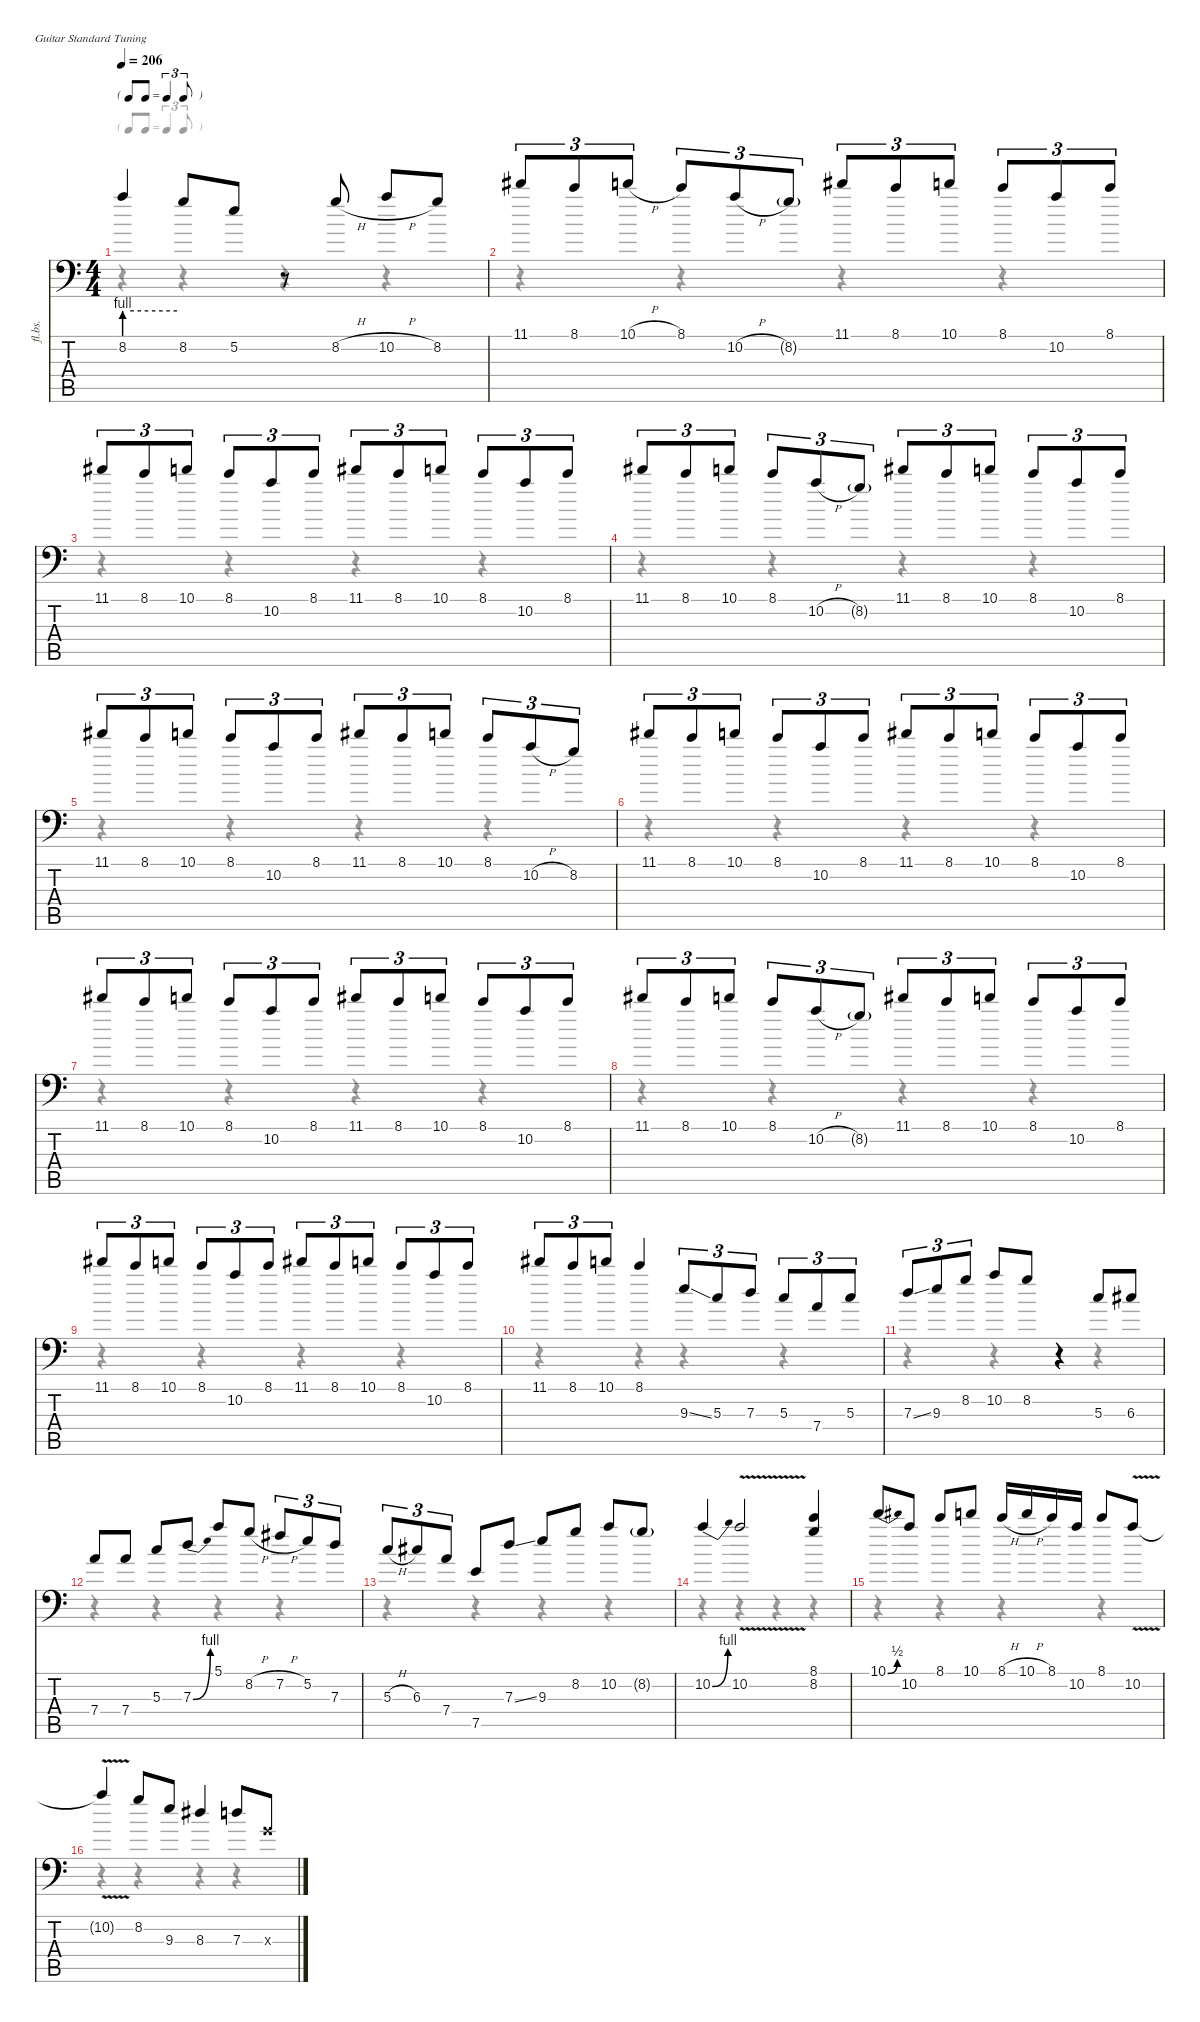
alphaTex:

\defaultSystemsLayout 4
\hideDynamics
\bracketExtendMode nobrackets
\otherSystemsTrackNameOrientation horizontal
\track ("Overdub" "fl.bs.") {instrument fretlessbass}
\staff {score tabs}
\tuning (E4 B3 G3 D3 A2 E2)
\voice
\ts (4 4)
\tf triplet8th
\tempo 206
\clef f4
\ks c
8.2{be (hold 0 4 60 4) t}.4{dy f} 8.2.8 5.2.8 r.8 8.2{h}.8 10.2{h}.8 8.2.8 |
11.1{acc #}.8{tu (3 2)} 8.1.8{tu (3 2)} 10.1{h}.8{tu (3 2)} 8.1.8{tu (3 2)} 10.2{h}.8{tu (3 2)} 8.2{g}.8{tu (3 2) dy mf} 11.1{acc #}.8{tu (3 2) dy f} 8.1.8{tu (3 2)} 10.1.8{tu (3 2)} 8.1.8{tu (3 2)} 10.2.8{tu (3 2)} 8.1.8{tu (3 2)} |
11.1{acc #}.8{tu (3 2)} 8.1.8{tu (3 2)} 10.1.8{tu (3 2)} 8.1.8{tu (3 2)} 10.2.8{tu (3 2)} 8.1.8{tu (3 2)} 11.1{acc #}.8{tu (3 2)} 8.1.8{tu (3 2)} 10.1.8{tu (3 2)} 8.1.8{tu (3 2)} 10.2.8{tu (3 2)} 8.1.8{tu (3 2)} |
11.1{acc #}.8{tu (3 2)} 8.1.8{tu (3 2)} 10.1.8{tu (3 2)} 8.1.8{tu (3 2)} 10.2{h}.8{tu (3 2)} 8.2{g}.8{tu (3 2) dy mf} 11.1{acc #}.8{tu (3 2) dy f} 8.1.8{tu (3 2)} 10.1.8{tu (3 2)} 8.1.8{tu (3 2)} 10.2.8{tu (3 2)} 8.1.8{tu (3 2)} |
11.1{acc #}.8{tu (3 2)} 8.1.8{tu (3 2)} 10.1.8{tu (3 2)} 8.1.8{tu (3 2)} 10.2.8{tu (3 2)} 8.1.8{tu (3 2)} 11.1{acc #}.8{tu (3 2)} 8.1.8{tu (3 2)} 10.1.8{tu (3 2)} 8.1.8{tu (3 2)} 10.2{h}.8{tu (3 2)} 8.2.8{tu (3 2)} |
11.1{acc #}.8{tu (3 2)} 8.1.8{tu (3 2)} 10.1.8{tu (3 2)} 8.1.8{tu (3 2)} 10.2.8{tu (3 2)} 8.1.8{tu (3 2)} 11.1{acc #}.8{tu (3 2)} 8.1.8{tu (3 2)} 10.1.8{tu (3 2)} 8.1.8{tu (3 2)} 10.2.8{tu (3 2)} 8.1.8{tu (3 2)} |
11.1{acc #}.8{tu (3 2)} 8.1.8{tu (3 2)} 10.1.8{tu (3 2)} 8.1.8{tu (3 2)} 10.2.8{tu (3 2)} 8.1.8{tu (3 2)} 11.1{acc #}.8{tu (3 2)} 8.1.8{tu (3 2)} 10.1.8{tu (3 2)} 8.1.8{tu (3 2)} 10.2.8{tu (3 2)} 8.1.8{tu (3 2)} |
11.1{acc #}.8{tu (3 2)} 8.1.8{tu (3 2)} 10.1.8{tu (3 2)} 8.1.8{tu (3 2)} 10.2{h}.8{tu (3 2)} 8.2{g}.8{tu (3 2) dy mf} 11.1{acc #}.8{tu (3 2) dy f} 8.1.8{tu (3 2)} 10.1.8{tu (3 2)} 8.1.8{tu (3 2)} 10.2.8{tu (3 2)} 8.1.8{tu (3 2)} |
11.1{acc #}.8{tu (3 2)} 8.1.8{tu (3 2)} 10.1.8{tu (3 2)} 8.1.8{tu (3 2)} 10.2.8{tu (3 2)} 8.1.8{tu (3 2)} 11.1{acc #}.8{tu (3 2)} 8.1.8{tu (3 2)} 10.1.8{tu (3 2)} 8.1.8{tu (3 2)} 10.2.8{tu (3 2)} 8.1.8{tu (3 2)} |
11.1{acc #}.8{tu (3 2)} 8.1.8{tu (3 2)} 10.1.8{tu (3 2)} 8.1.4 9.3{ss}.8{tu (3 2)} 5.3.8{tu (3 2)} 7.3.8{tu (3 2)} 5.3.8{tu (3 2)} 7.4.8{tu (3 2)} 5.3.8{tu (3 2)} |
7.3{ss}.8{tu (3 2)} 9.3.8{tu (3 2)} 8.2.8{tu (3 2)} 10.2.8 8.2.8 r.4 5.3.8 6.3{acc #}.8 |
7.4.8 7.4.8 5.3.8 7.3{be (bend 0 0 30 4)}.8 5.1.8 8.2{h}.8 7.2{h acc #}.8{tu (3 2)} 5.2.8{tu (3 2)} 7.3.8{tu (3 2)} |
5.3{h}.8{tu (3 2)} 6.3{acc #}.8{tu (3 2)} 7.4.8{tu (3 2)} 7.5.8 7.3{ss}.8 9.3.8 8.2.8 10.2.8 8.2{g}.8{dy mf} |
10.2{be (bend 0 0 30 4)}.4{dy f} 10.2{v}.2 (8.1 8.2).4 |
10.1{be (bend 0 0 30 2)}.8 10.2.8 8.1.8 10.1.8 8.1{h}.16 10.1{h}.16 8.1.16 10.2.16 8.1.8 10.2{v}.8 |
10.2{v t}.4 8.2.8 9.3.8 8.3{acc #}.4 7.3.8 0.3{x}.8
\voice
\clef f4
\ottava regular
\simile none
\ks c
r.4{dy mf} r.4 r.4 r.4 |
r.4 r.4 r.4 r.4 |
r.4 r.4 r.4 r.4 |
r.4 r.4 r.4 r.4 |
r.4 r.4 r.4 r.4 |
r.4 r.4 r.4 r.4 |
r.4 r.4 r.4 r.4 |
r.4 r.4 r.4 r.4 |
r.4 r.4 r.4 r.4 |
r.4 r.4 r.4 r.4 |
r.4 r.4 r.4 r.4 |
r.4 r.4 r.4 r.4 |
r.4 r.4 r.4 r.4 |
r.4 r.4 r.4 r.4 |
r.4 r.4 r.4 r.4 |
r.4 r.4 r.4 r.4
